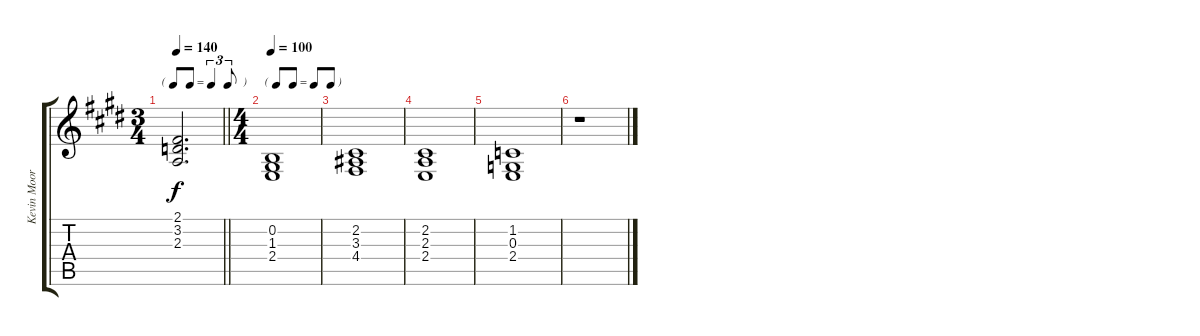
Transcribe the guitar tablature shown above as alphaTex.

\track ("Kevin Moore II" "Kevin Moor") {instrument rockorgan}
\staff {score tabs}
\tuning (E4 B3 G3 D3 A2 E2) {hide}
\ts (3 4)
\tf triplet8th
\tempo 140
\clef g2
\barLineRight lightlight
\ks e
(2.1 3.2 2.3).2{d dy f} |
\ts (4 4)
\tf none
\tempo 100
(0.2 1.3 2.4).1 |
(2.2 3.3 4.4).1 |
(2.2 2.3 2.4).1 |
(1.2 0.3 2.4).1 |
r.1
